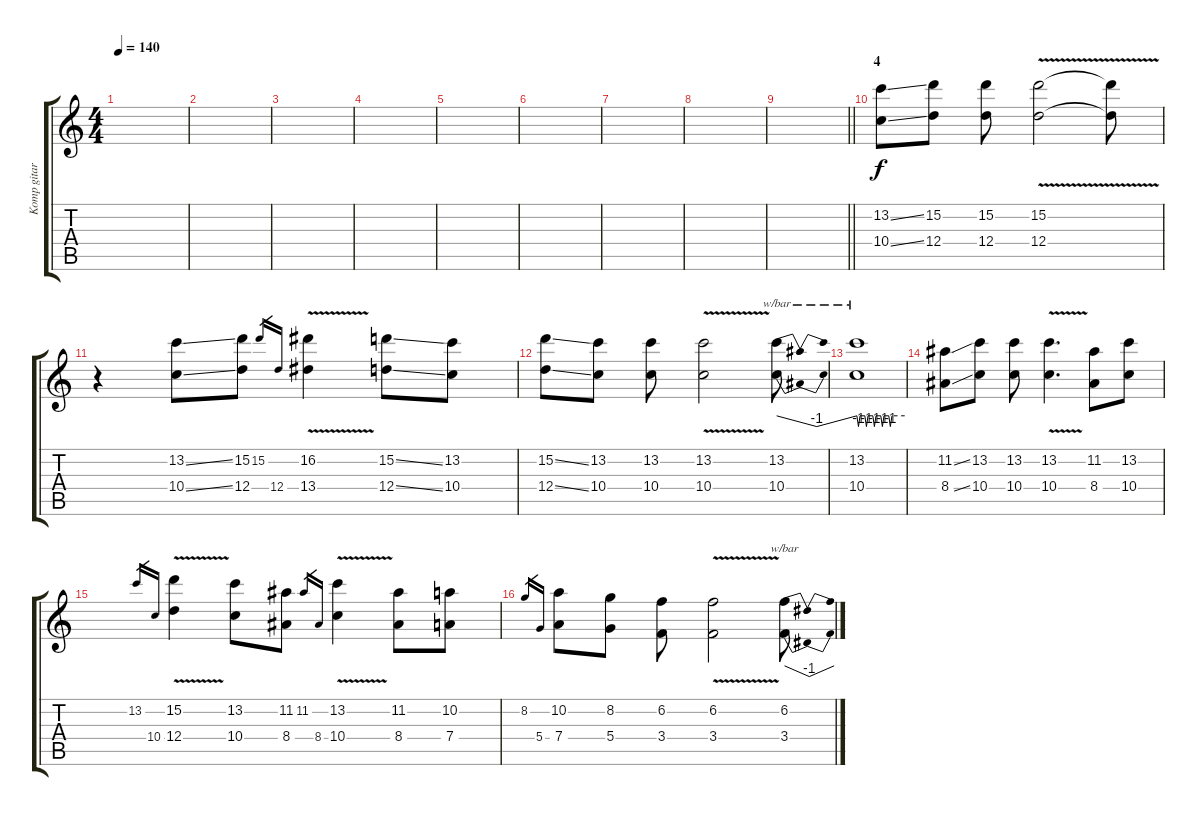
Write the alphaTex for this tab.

\track ("Komp gitarr" "Komp gitar") {instrument overdrivenguitar}
\staff {score tabs}
\tuning (E4 B3 G3 D3 A2 E2) {hide}
\ts (4 4)
\tempo 140
\clef g2
\ks c
|
|
|
|
|
|
|
|
\barLineRight lightlight
|
\section ("" "4")
(13.2{ss} 10.4{ss}).8 (15.2 12.4).8 (15.2 12.4).8 (15.2{v} 12.4).2 (15.2{t} 12.4{t}).8 |
r.4 (13.2{ss} 10.4{ss}).8 (15.2 12.4).8 15.2.16{gr} 12.4.16{gr} (16.2{v} 13.4).4 (15.2{ss} 12.4{ss}).8 (13.2 10.4).8 |
(15.2{ss} 12.4{ss}).8 (13.2 10.4).8 (13.2 10.4).8 (13.2{v} 10.4).2 (13.2 10.4).8{tbe (dip default 0 0 30 -4 60 0)} |
(13.2 10.4).1{tbe (custom default 0 0 2 -4 4 0 10 0 12 -4 14 0 20 0 22 -4 24 0 30 0 32 -4 34 0 40 0 42 -4 44 0 60 0)} |
(11.2{ss} 8.4{ss}).8 (13.2 10.4).8 (13.2 10.4).8 (13.2 10.4{v}).4{d} (11.2 8.4).8 (13.2 10.4).8 |
13.2.16{gr} 10.4.16{gr} (15.2 12.4{v}).4 (13.2 10.4).8 (11.2 8.4).8 11.2.16{gr} 8.4.16{gr} (13.2 10.4{v}).4 (11.2 8.4).8 (10.2 7.4).8 |
8.2.16{gr} 5.4.16{gr} (10.2 7.4).8 (8.2 5.4).8 (6.2 3.4).8 (6.2 3.4{v}).2 (6.2 3.4).8{tbe (dip default 0 0 30 -4 60 0)}
